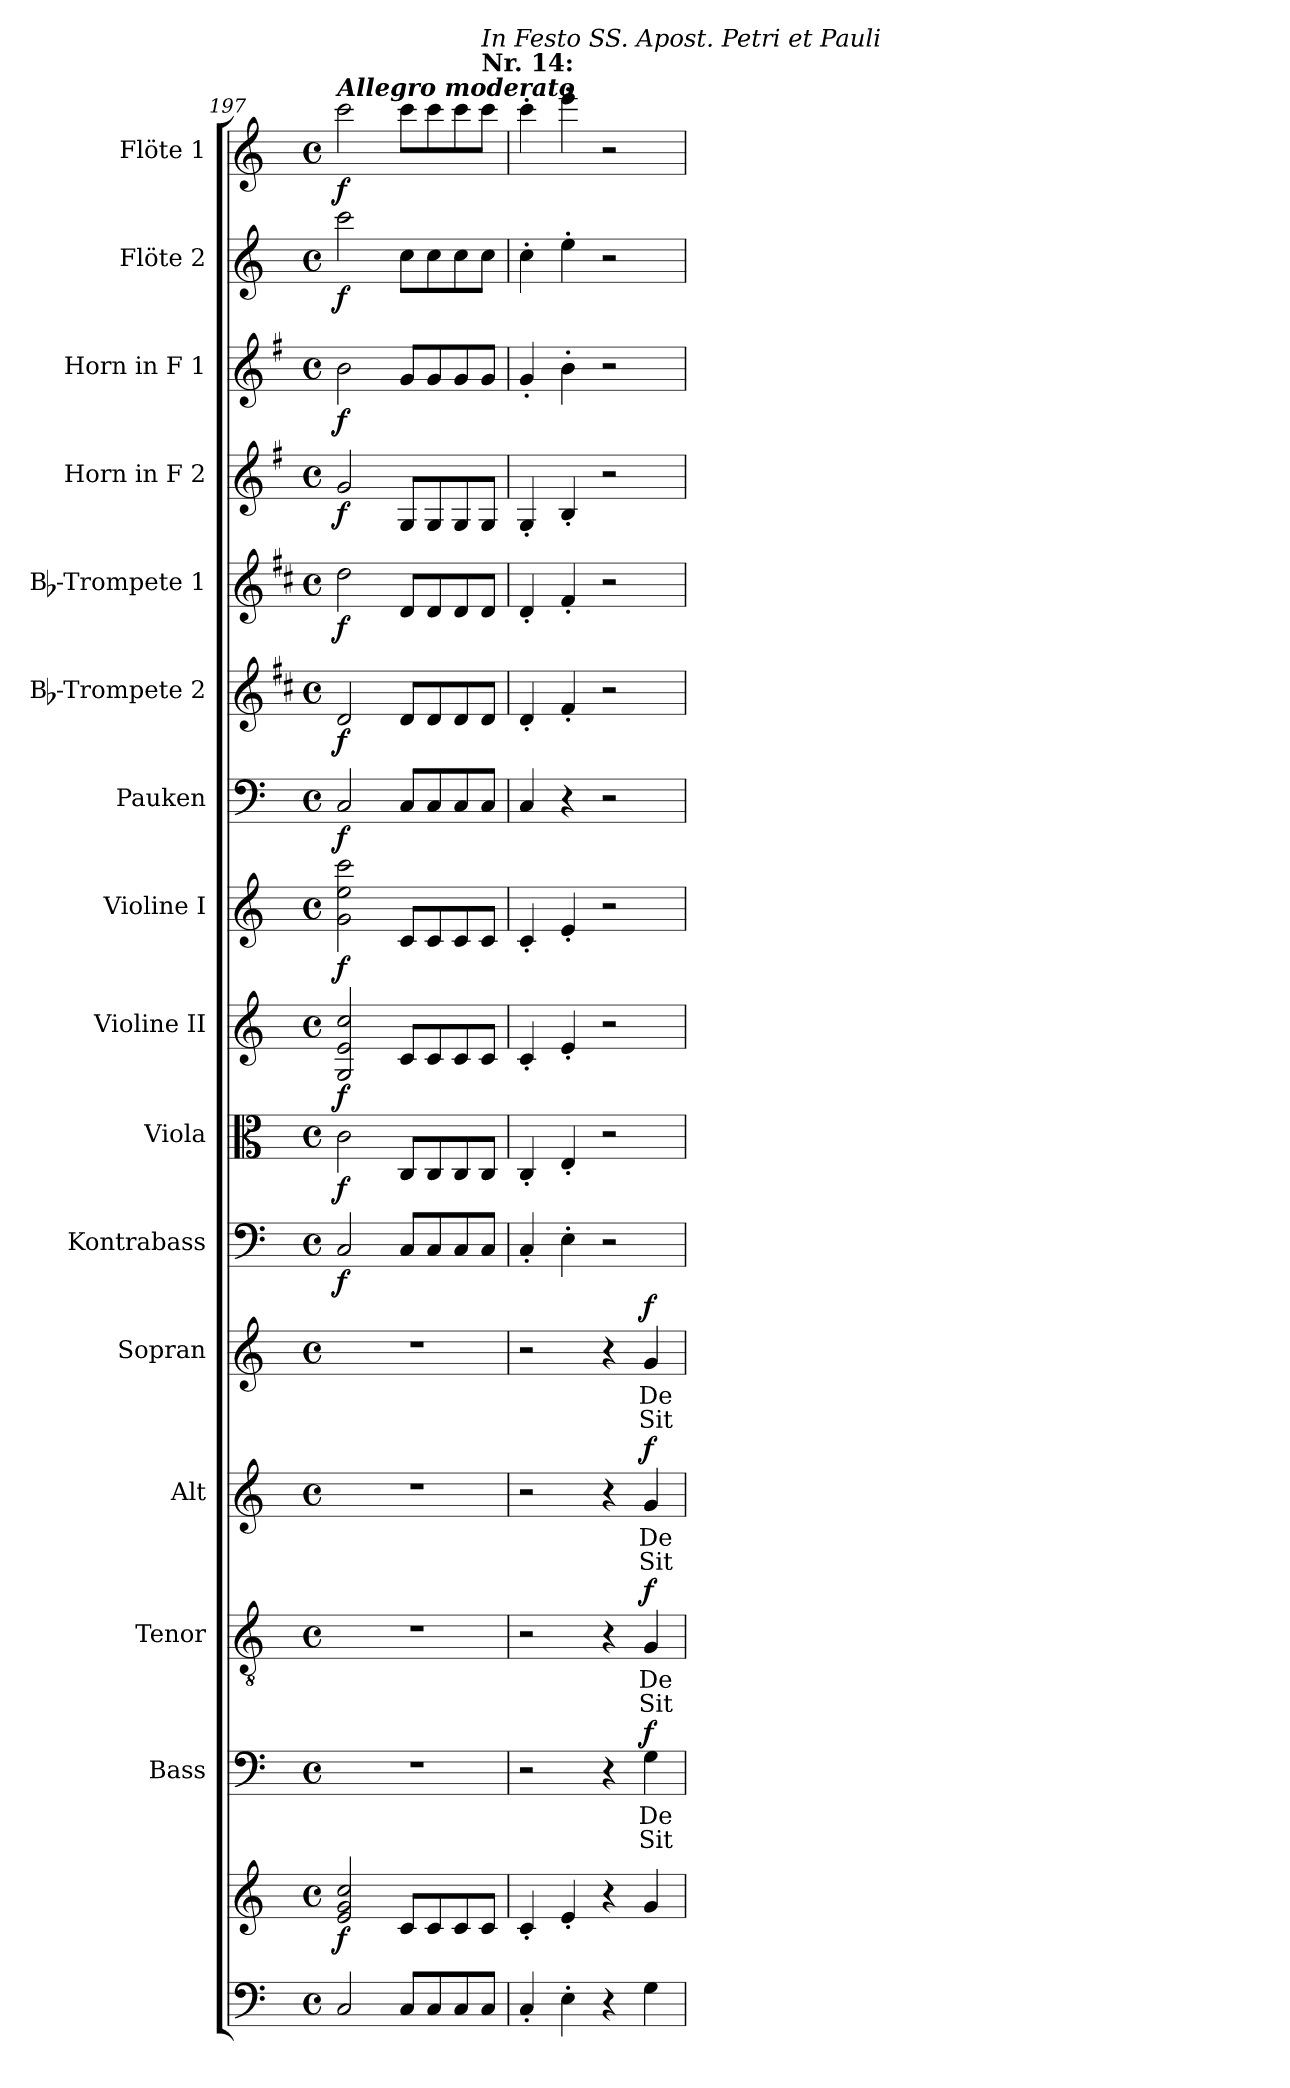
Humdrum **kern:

**kern	**kern	**dynam	**kern	**text	**text	**dynam	**kern	**text	**text	**dynam	**kern	**text	**text	**dynam	**kern	**text	**text	**dynam	**kern	**dynam	**kern	**dynam	**kern	**dynam	**kern	**dynam	**kern	**dynam	**kern	**dynam	**kern	**dynam	**kern	**dynam	**kern	**dynam	**kern	**dynam	**kern	**dynam
*part16	*part16	*part16	*part15	*part15	*part15	*part15	*part14	*part14	*part14	*part14	*part13	*part13	*part13	*part13	*part12	*part12	*part12	*part12	*part11	*part11	*part10	*part10	*part9	*part9	*part8	*part8	*part7	*part7	*part6	*part6	*part5	*part5	*part4	*part4	*part3	*part3	*part2	*part2	*part1	*part1
*staff17	*staff16	*staff16/17	*staff15	*staff15	*staff15	*staff15	*staff14	*staff14	*staff14	*staff14	*staff13	*staff13	*staff13	*staff13	*staff12	*staff12	*staff12	*staff12	*staff11	*staff11	*staff10	*staff10	*staff9	*staff9	*staff8	*staff8	*staff7	*staff7	*staff6	*staff6	*staff5	*staff5	*staff4	*staff4	*staff3	*staff3	*staff2	*staff2	*staff1	*staff1
*	*	*	*I"Bass	*	*	*	*I"Tenor	*	*	*	*I"Alt	*	*	*	*I"Sopran	*	*	*	*I"Kontrabass	*	*I"Viola	*	*I"Violine II	*	*I"Violine I	*	*I"Pauken	*	*I"Bb-Trompete 2	*	*I"Bb-Trompete 1	*	*I"Horn in F 2	*	*I"Horn in F 1	*	*I"Flöte 2	*	*I"Flöte 1	*
*	*	*	*I'B.	*	*	*	*I'T.	*	*	*	*I'A.	*	*	*	*I'S.	*	*	*	*I'Kb.	*	*I'Vla.	*	*I'Vl. II	*	*I'Vl. I	*	*I'Pk.	*	*I'Bb Trp. 2	*	*I'Bb Trp. 1	*	*	*	*	*	*I'Fl. 2	*	*I'Fl. 1	*
!!LO:PB:g=z
*clefF4	*clefG2	*	*clefF4	*	*	*	*clefGv2	*	*	*	*clefG2	*	*	*	*clefG2	*	*	*	*clefF4	*	*clefC3	*	*clefG2	*	*clefG2	*	*clefF4	*	*clefG2	*	*clefG2	*	*clefG2	*	*clefG2	*	*clefG2	*	*clefG2	*
*	*	*	*	*	*	*	*	*	*	*	*	*	*	*	*	*	*	*	*ITrd7c12	*	*	*	*	*	*	*	*	*	*ITrd1c2	*	*ITrd1c2	*	*ITrd4c7	*	*ITrd4c7	*	*	*	*	*
*k[]	*k[]	*	*k[]	*	*	*	*k[]	*	*	*	*k[]	*	*	*	*k[]	*	*	*	*k[]	*	*k[]	*	*k[]	*	*k[]	*	*k[]	*	*k[]	*	*k[]	*	*k[]	*	*k[]	*	*k[]	*	*k[]	*
*C:	*C:	*	*C:	*	*	*	*C:	*	*	*	*C:	*	*	*	*C:	*	*	*	*C:	*	*C:	*	*C:	*	*C:	*	*C:	*	*C:	*	*C:	*	*C:	*	*C:	*	*C:	*	*C:	*
*M4/4	*M4/4	*	*M4/4	*	*	*	*M4/4	*	*	*	*M4/4	*	*	*	*M4/4	*	*	*	*M4/4	*	*M4/4	*	*M4/4	*	*M4/4	*	*M4/4	*	*M4/4	*	*M4/4	*	*M4/4	*	*M4/4	*	*M4/4	*	*M4/4	*
*met(c)	*met(c)	*	*met(c)	*	*	*	*met(c)	*	*	*	*met(c)	*	*	*	*met(c)	*	*	*	*met(c)	*	*met(c)	*	*met(c)	*	*met(c)	*	*met(c)	*	*met(c)	*	*met(c)	*	*met(c)	*	*met(c)	*	*met(c)	*	*met(c)	*
=197	=197	=197	=197	=197	=197	=197	=197	=197	=197	=197	=197	=197	=197	=197	=197	=197	=197	=197	=197	=197	=197	=197	=197	=197	=197	=197	=197	=197	=197	=197	=197	=197	=197	=197	=197	=197	=197	=197	=197	=197
!	!	!	!	!	!	!	!	!	!	!	!	!	!	!	!	!	!	!	!	!	!	!	!	!	!	!	!	!	!	!	!	!	!	!	!	!	!	!	!LO:TX:a:Bi:t=Allegro moderato	!
!	!	!LO:DY:b	!	!	!	!	!	!	!	!	!	!	!	!	!	!	!	!	!	!LO:DY:b	!	!LO:DY:b	!	!LO:DY:b	!	!LO:DY:b	!	!LO:DY:b	!	!LO:DY:b	!	!LO:DY:b	!	!LO:DY:b	!	!LO:DY:b	!	!LO:DY:b	!	!LO:DY:b
2C/	2e/ 2g/ 2cc/	f	1r	.	.	.	1r	.	.	.	1r	.	.	.	1r	.	.	.	2CC/	f	2c\	f	2G/ 2e/ 2cc/	f	2g\ 2ee\ 2ccc\	f	2C/	f	2c/	f	2cc\	f	2c/	f	2e\	f	2ccc\	f	2ccc\	f
8C/L	8c/L	.	.	.	.	.	.	.	.	.	.	.	.	.	.	.	.	.	8CC/L	.	8C/L	.	8c/L	.	8c/L	.	8C/L	.	8c/L	.	8c/L	.	8C/L	.	8c/L	.	8cc\L	.	8ccc\L	.
8C/	8c/	.	.	.	.	.	.	.	.	.	.	.	.	.	.	.	.	.	8CC/	.	8C/	.	8c/	.	8c/	.	8C/	.	8c/	.	8c/	.	8C/	.	8c/	.	8cc\	.	8ccc\	.
8C/	8c/	.	.	.	.	.	.	.	.	.	.	.	.	.	.	.	.	.	8CC/	.	8C/	.	8c/	.	8c/	.	8C/	.	8c/	.	8c/	.	8C/	.	8c/	.	8cc\	.	8ccc\	.
!	!	!	!	!	!	!	!	!	!	!	!	!	!	!	!	!	!	!	!	!	!	!	!	!	!	!	!	!	!	!	!	!	!	!	!	!	!	!	!LO:TX:a:B:t=Nr. 14&colon;	!
!	!	!	!	!	!	!	!	!	!	!	!	!	!	!	!	!	!	!	!	!	!	!	!	!	!	!	!	!	!	!	!	!	!	!	!	!	!	!	!LO:TX:a:i:t=In Festo SS. Apost. Petri et Pauli	!
8C/J	8c/J	.	.	.	.	.	.	.	.	.	.	.	.	.	.	.	.	.	8CC/J	.	8C/J	.	8c/J	.	8c/J	.	8C/J	.	8c/J	.	8c/J	.	8C/J	.	8c/J	.	8cc\J	.	8ccc\J	.
=198	=198	=198	=198	=198	=198	=198	=198	=198	=198	=198	=198	=198	=198	=198	=198	=198	=198	=198	=198	=198	=198	=198	=198	=198	=198	=198	=198	=198	=198	=198	=198	=198	=198	=198	=198	=198	=198	=198	=198	=198
4C'</	4c'</	.	2r	.	.	.	2r	.	.	.	2r	.	.	.	2r	.	.	.	4CC'</	.	4C'</	.	4c'</	.	4c'</	.	4C/	.	4c'</	.	4c'</	.	4C'</	.	4c'</	.	4cc'>\	.	4ccc'>\	.
4E'>\	4e'</	.	.	.	.	.	.	.	.	.	.	.	.	.	.	.	.	.	4EE'>\	.	4E'</	.	4e'</	.	4e'</	.	4r	.	4e'</	.	4e'</	.	4E'</	.	4e'>\	.	4ee'>\	.	4eee'>\	.
4r	4r	.	4r	.	.	.	4r	.	.	.	4r	.	.	.	4r	.	.	.	2r	.	2r	.	2r	.	2r	.	2r	.	2r	.	2r	.	2r	.	2r	.	2r	.	2r	.
!	!	!	!	!LO:LY:b	!LO:LY:b	!LO:DY:a	!	!LO:LY:b	!LO:LY:b	!LO:DY:a	!	!LO:LY:b	!LO:LY:b	!LO:DY:a	!	!LO:LY:b	!LO:LY:b	!LO:DY:a	!	!	!	!	!	!	!	!	!	!	!	!	!	!	!	!	!	!	!	!	!	!
4G\	4g/	.	4G\	De-	Sit	f	4G/	De-	Sit	f	4g/	De-	Sit	f	4g/	De-	Sit	f	.	.	.	.	.	.	.	.	.	.	.	.	.	.	.	.	.	.	.	.	.	.
=	=	=	=	=	=	=	=	=	=	=	=	=	=	=	=	=	=	=	=	=	=	=	=	=	=	=	=	=	=	=	=	=	=	=	=	=	=	=	=	=
*-	*-	*-	*-	*-	*-	*-	*-	*-	*-	*-	*-	*-	*-	*-	*-	*-	*-	*-	*-	*-	*-	*-	*-	*-	*-	*-	*-	*-	*-	*-	*-	*-	*-	*-	*-	*-	*-	*-	*-	*-
